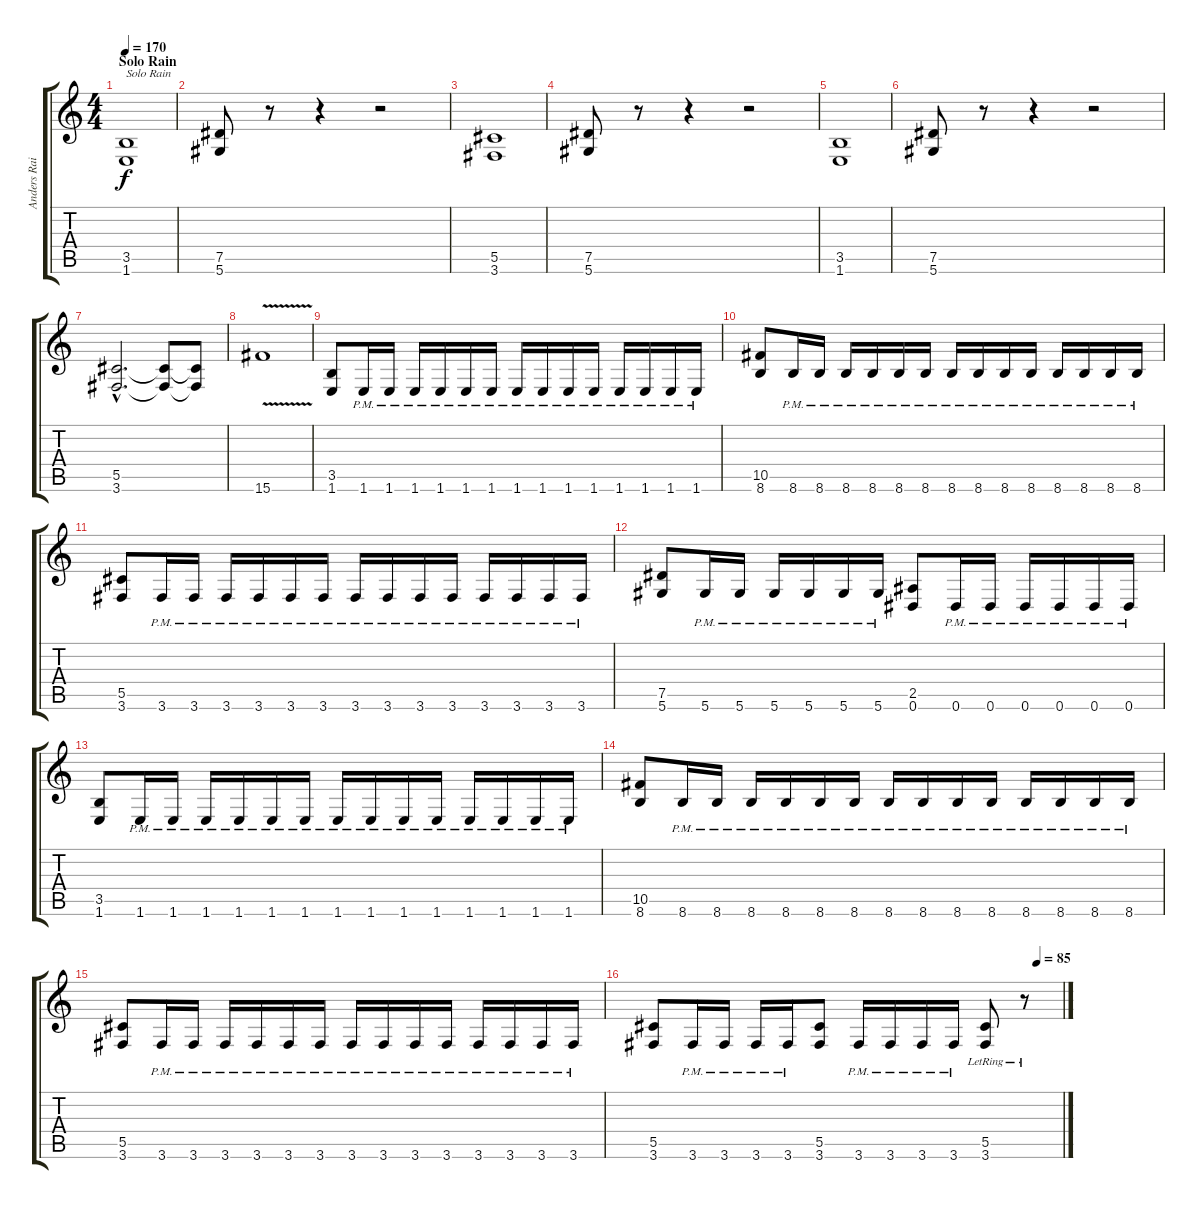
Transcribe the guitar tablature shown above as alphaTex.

\track ("Anders Rain" "Anders Rai") {instrument distortionguitar}
\staff {score tabs}
\tuning (Eb4 Bb3 Gb3 Db3 Ab2 Eb2) {hide}
\ts (4 4)
\section ("" "Solo Rain")
\tempo 170
\clef g2
\ks c
(3.5 1.6).1{txt "Solo Rain" dy f} |
(7.5 5.6).8 r.8 r.4 r.2 |
(5.5 3.6).1 |
(7.5 5.6).8 r.8 r.4 r.2 |
(3.5 1.6).1 |
(7.5 5.6).8 r.8 r.4 r.2 |
(5.5{hac} 3.6{hac}).2{d} (5.5{t} 3.6{t}).8 (5.5{t} 3.6{t}).8 |
15.6{v}.1 |
(3.5 1.6).8 1.6{pm}.16 1.6{pm}.16 1.6{pm}.16 1.6{pm}.16 1.6{pm}.16 1.6{pm}.16 1.6{pm}.16 1.6{pm}.16 1.6{pm}.16 1.6{pm}.16 1.6{pm}.16 1.6{pm}.16 1.6{pm}.16 1.6{pm}.16 |
(10.5 8.6).8 8.6{pm}.16 8.6{pm}.16 8.6{pm}.16 8.6{pm}.16 8.6{pm}.16 8.6{pm}.16 8.6{pm}.16 8.6{pm}.16 8.6{pm}.16 8.6{pm}.16 8.6{pm}.16 8.6{pm}.16 8.6{pm}.16 8.6{pm}.16 |
(5.5 3.6).8 3.6{pm}.16 3.6{pm}.16 3.6{pm}.16 3.6{pm}.16 3.6{pm}.16 3.6{pm}.16 3.6{pm}.16 3.6{pm}.16 3.6{pm}.16 3.6{pm}.16 3.6{pm}.16 3.6{pm}.16 3.6{pm}.16 3.6{pm}.16 |
(7.5 5.6).8 5.6{pm}.16 5.6{pm}.16 5.6{pm}.16 5.6{pm}.16 5.6{pm}.16 5.6{pm}.16 (2.5 0.6).8 0.6{pm}.16 0.6{pm}.16 0.6{pm}.16 0.6{pm}.16 0.6{pm}.16 0.6{pm}.16 |
(3.5 1.6).8 1.6{pm}.16 1.6{pm}.16 1.6{pm}.16 1.6{pm}.16 1.6{pm}.16 1.6{pm}.16 1.6{pm}.16 1.6{pm}.16 1.6{pm}.16 1.6{pm}.16 1.6{pm}.16 1.6{pm}.16 1.6{pm}.16 1.6{pm}.16 |
(10.5 8.6).8 8.6{pm}.16 8.6{pm}.16 8.6{pm}.16 8.6{pm}.16 8.6{pm}.16 8.6{pm}.16 8.6{pm}.16 8.6{pm}.16 8.6{pm}.16 8.6{pm}.16 8.6{pm}.16 8.6{pm}.16 8.6{pm}.16 8.6{pm}.16 |
(5.5 3.6).8 3.6{pm}.16 3.6{pm}.16 3.6{pm}.16 3.6{pm}.16 3.6{pm}.16 3.6{pm}.16 3.6{pm}.16 3.6{pm}.16 3.6{pm}.16 3.6{pm}.16 3.6{pm}.16 3.6{pm}.16 3.6{pm}.16 3.6{pm}.16 |
\tempo (85 0.9375)
(5.5 3.6).8 3.6{pm}.16 3.6{pm}.16 3.6{pm}.16 3.6{pm}.16 (5.5 3.6).8 3.6{pm}.16 3.6{pm}.16 3.6{pm}.16 3.6{pm}.16 (5.5{lr} 3.6{lr}).8 r.8
